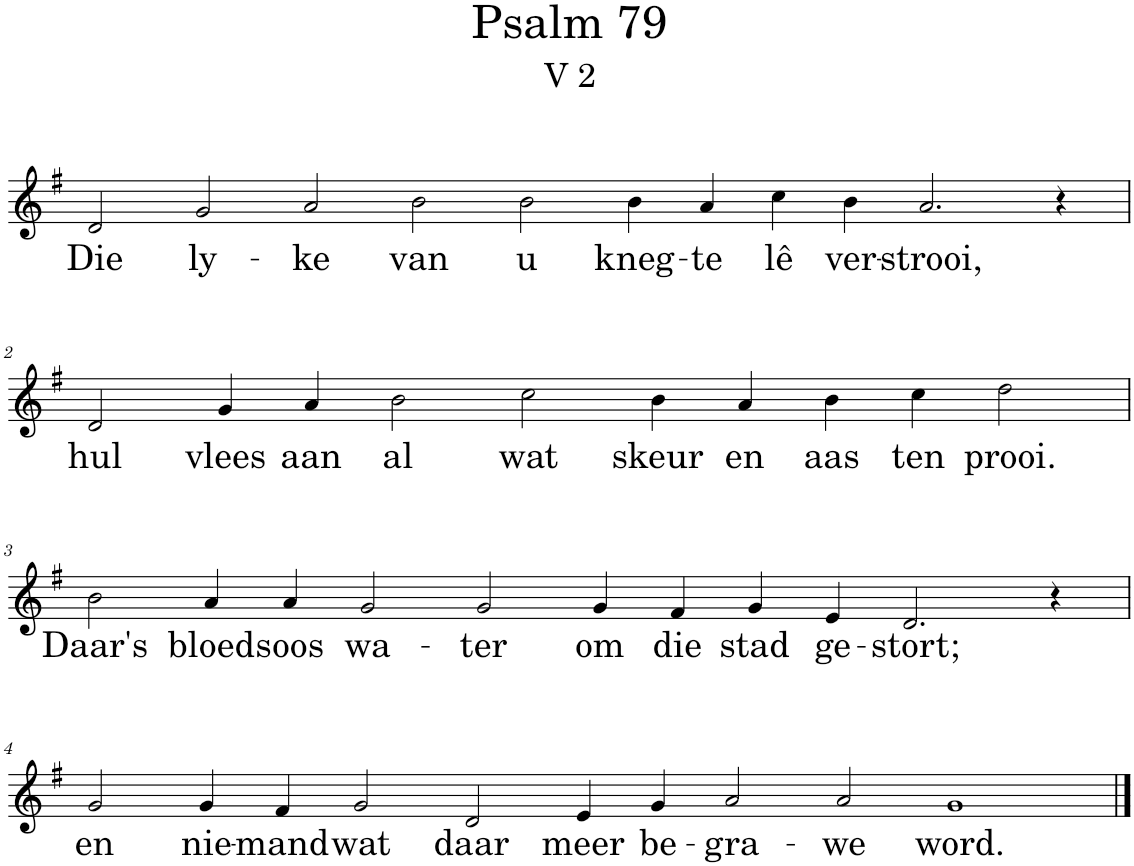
**kern	**text
*part1	*part1
*staff1	*staff1
*I"Pipe Organ	*
*I'Org.	*
*clefG2	*
*k[f#]	*
*M18/4	*
=1	=1
!	!LO:LY:b
2d/	Die
!	!LO:LY:b
2g/	ly-
!	!LO:LY:b
2a/	-ke
!	!LO:LY:b
2b\	van
!	!LO:LY:b
2b\	u
!	!LO:LY:b
4b\	kneg-
!	!LO:LY:b
4a/	-te
!	!LO:LY:b
4cc\	lê
!	!LO:LY:b
4b\	ver-
!	!LO:LY:b
2.a/	-strooi,
4r	.
!!LO:LB:g=z
=2	=2
*M14/4	*
!	!LO:LY:b
2d/	hul
!	!LO:LY:b
4g/	vlees
!	!LO:LY:b
4a/	aan
!	!LO:LY:b
2b\	al
!	!LO:LY:b
2cc\	wat
!	!LO:LY:b
4b\	skeur
!	!LO:LY:b
4a/	en
!	!LO:LY:b
4b\	aas
!	!LO:LY:b
4cc\	ten
!	!LO:LY:b
2dd\	prooi.
!!LO:LB:g=z
=3	=3
*M16/4	*
!	!LO:LY:b
2b\	Daar's
!	!LO:LY:b
4a/	bloed
!	!LO:LY:b
4a/	soos
!	!LO:LY:b
2g/	wa-
!	!LO:LY:b
2g/	-ter
!	!LO:LY:b
4g/	om
!	!LO:LY:b
4f#/	die
!	!LO:LY:b
4g/	stad
!	!LO:LY:b
4e/	ge-
!	!LO:LY:b
2.d/	-stort;
4r	.
!!LO:LB:g=z
=4	=4
*M18/4	*
!	!LO:LY:b
2g/	en
!	!LO:LY:b
4g/	nie-
!	!LO:LY:b
4f#/	-mand
!	!LO:LY:b
2g/	wat
!	!LO:LY:b
2d/	daar
!	!LO:LY:b
4e/	meer
!	!LO:LY:b
4g/	be-
!	!LO:LY:b
2a/	-gra-
!	!LO:LY:b
2a/	-we
!	!LO:LY:b
1g	word.
==	==
*-	*-
